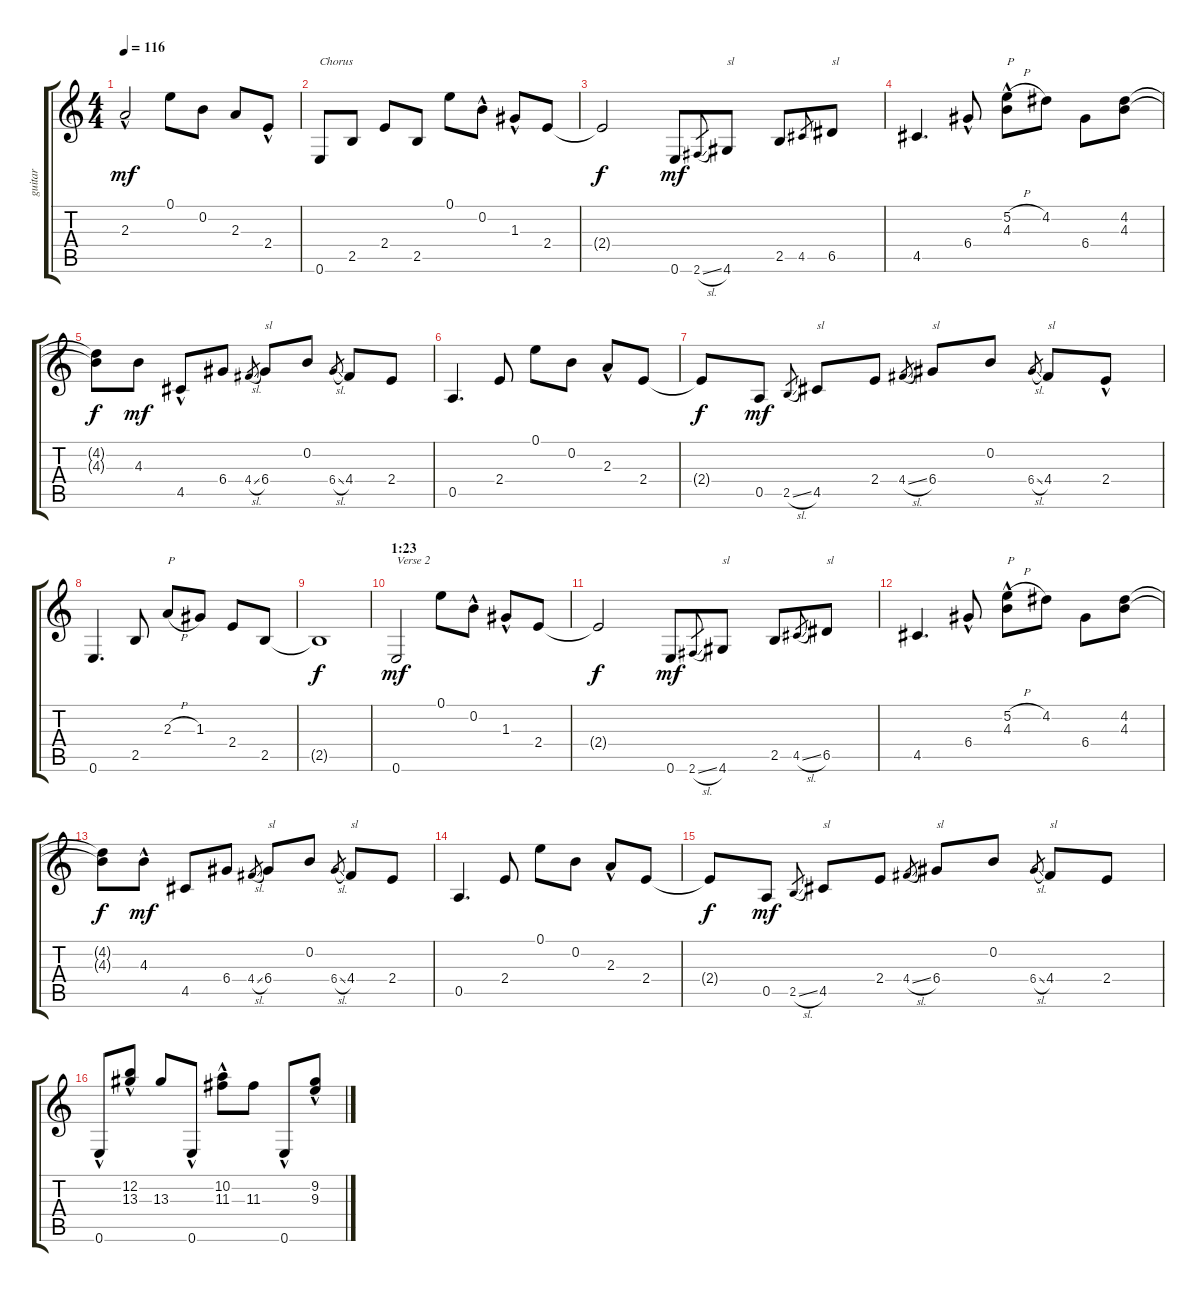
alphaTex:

\track ("guitar" "guitar") {instrument acousticguitarsteel}
\staff {score tabs}
\tuning (E4 B3 G3 D3 A2 E2) {hide}
\ts (4 4)
\tempo 116
\clef g2
\ks c
2.3{hac}.2{dy mf} 0.1.8 0.2.8 2.3.8 2.4{hac}.8 |
0.6.8{txt "Chorus "} 2.5.8 2.4.8 2.5.8 0.1.8 0.2{hac}.8 1.3{hac}.8 2.4.8 |
2.4{t}.2{dy f} 0.6.8{dy mf} 2.6{sl}.8{gr} 4.6.8{txt "sl"} 2.5.8 4.5.8{gr} 6.5.8{txt "sl"} |
4.5.4{d} 6.4{hac}.8 (5.2{h} 4.3{hac}).8{txt "P"} 4.2.8 6.4.8 (4.2 4.3).8 |
(4.2{t} 4.3{t}).8{dy f} 4.3.8{dy mf} 4.5{hac}.8 6.4.8 4.4{sl}.8{gr} 6.4.8{txt "sl"} 0.2.8 6.4{sl}.8{gr} 4.4.8 2.4.8 |
0.5.4{d txt " "} 2.4.8 0.1.8 0.2.8 2.3{hac}.8 2.4.8 |
2.4{t}.8{dy f} 0.5.8{dy mf} 2.5{sl}.8{gr} 4.5.8{txt "sl"} 2.4.8 4.4{sl}.8{gr} 6.4.8{txt "sl"} 0.2.8 6.4{sl}.8{gr} 4.4.8{txt "sl"} 2.4{hac}.8 |
0.6.4{d} 2.5.8 2.3{h}.8{txt "P"} 1.3.8 2.4.8 2.5.8 |
2.5{t}.1{dy f} |
\section ("" "1:23")
0.6.2{txt "Verse 2 " dy mf} 0.1.8 0.2{hac}.8 1.3{hac}.8 2.4.8 |
2.4{t}.2{dy f} 0.6.8{dy mf} 2.6{sl}.8{gr} 4.6.8{txt "sl"} 2.5.8 4.5{sl}.8{gr} 6.5.8{txt "sl"} |
4.5.4{d} 6.4{hac}.8 (5.2{h} 4.3{hac}).8{txt "P"} 4.2.8 6.4.8 (4.2 4.3).8 |
(4.2{t} 4.3{t}).8{dy f} 4.3{hac}.8{dy mf} 4.5.8 6.4.8 4.4{sl}.8{gr} 6.4.8{txt "sl"} 0.2.8 6.4{sl}.8{gr} 4.4.8{txt "sl"} 2.4.8 |
0.5.4{d} 2.4.8 0.1.8 0.2.8 2.3{hac}.8 2.4.8 |
2.4{t}.8{dy f} 0.5.8{dy mf} 2.5{sl}.8{gr} 4.5.8{txt "sl"} 2.4.8 4.4{sl}.8{gr} 6.4.8{txt "sl"} 0.2.8 6.4{sl}.8{gr} 4.4.8{txt "sl"} 2.4.8 |
0.6{hac}.8 (12.2{hac} 13.3).8 13.3.8 0.6{hac}.8 (10.2{hac} 11.3).8 11.3.8 0.6{hac}.8 (9.2{hac} 9.3).8
